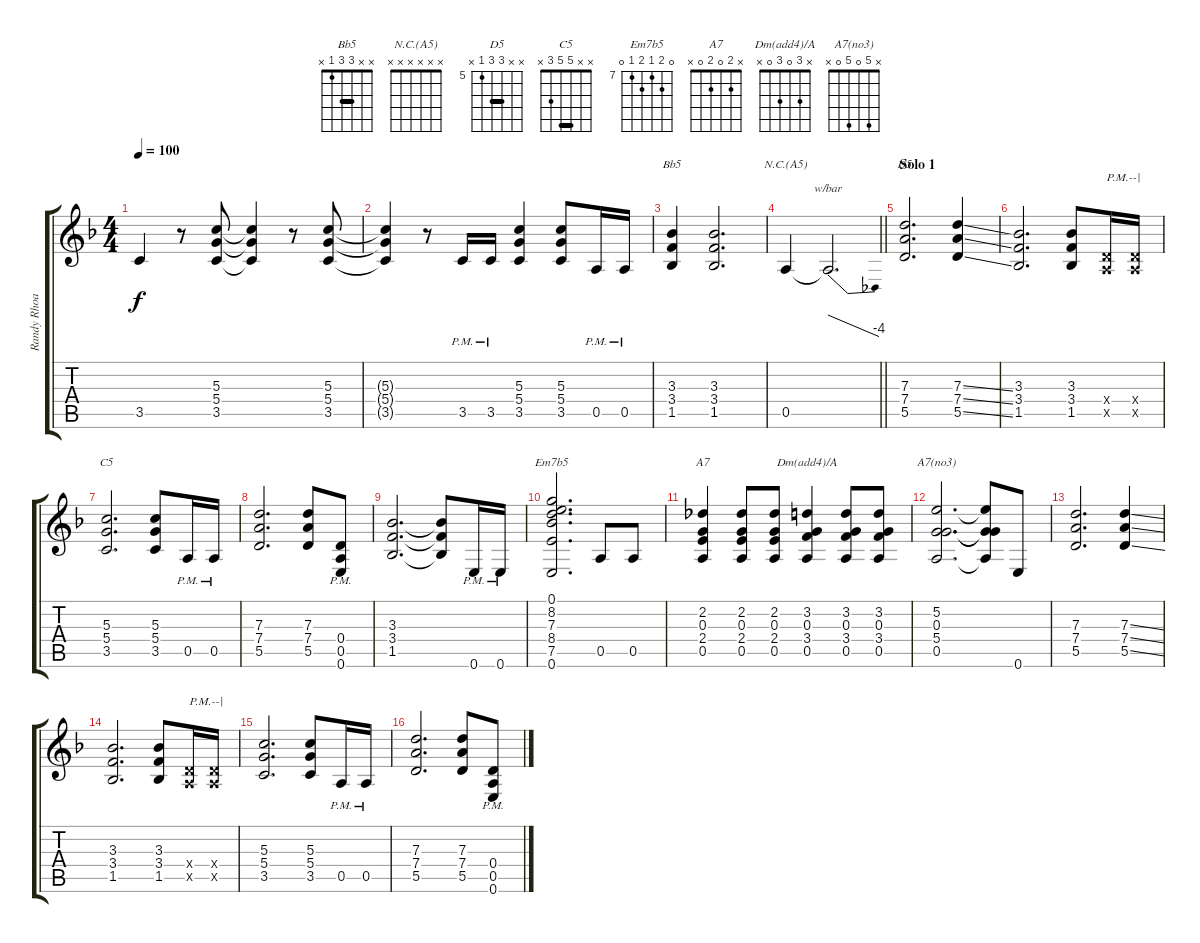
\track ("Randy Rhoads - Rythm" "Randy Rhoa") {instrument distortionguitar}
\staff {score tabs}
\tuning (E4 B3 G3 D3 A2 E2) {hide}
\chord ("Bb5" x x 3 3 1 x) {barre 3}
\chord ("N.C.(A5)" x x x x x x)
\chord ("D5" x x 7 7 5 x) {firstfret 5 barre 7}
\chord ("C5" x x 5 5 3 x) {barre 5}
\chord ("Em7b5" 0 8 7 8 7 0) {firstfret 7}
\chord ("A7" x 2 0 2 0 x)
\chord ("Dm(add4)/A" x 3 0 3 0 x)
\chord ("A7(no3)" x 5 0 5 0 x)
\ts (4 4)
\tempo 100
\clef g2
\ks dminor
3.5.4{dy f} r.8 (5.3 5.4 3.5).8 (5.3{t} 5.4{t} 3.5{t}).4 r.8 (5.3 5.4 3.5).8 |
(5.3{t} 5.4{t} 3.5{t}).4 r.8 3.5{pm}.16 3.5{pm}.16 (5.3 5.4 3.5).4 (5.3 5.4 3.5).8 0.5{pm}.16 0.5{pm}.16 |
(3.3 3.4 1.5).4{ch "Bb5"} (3.3 3.4 1.5).2{d} |
\barLineRight lightlight
0.5.4{ch "N.C.(A5)"} 0.5{t}.2{d tbe (dive default 0 0 60 -16)} |
\section ("" "Solo 1")
(7.3 7.4 5.5).2{d ch "D5" volume 10} (7.3{ss} 7.4{ss} 5.5{ss}).4 |
(3.3 3.4 1.5).2{d} (3.3 3.4 1.5).8 (0.4{x} 0.5{x}).16{txt "P.M.--|"} (0.4{x} 0.5{x}).16 |
(5.3 5.4 3.5).2{d ch "C5"} (5.3 5.4 3.5).8 0.5{pm}.16 0.5{pm}.16 |
(7.3 7.4 5.5).2{d} (7.3 7.4 5.5).8 (0.4{pm} 0.5{pm} 0.6{pm}).8 |
(3.3 3.4 1.5).2{d} (3.3{t} 3.4{t} 1.5{t}).8 0.6{pm}.16 0.6{pm}.16 |
(0.1 8.2 7.3 8.4 7.5 0.6).2{d ch "Em7b5"} 0.5.8 0.5.8 |
(2.2 0.3 2.4 0.5).4{ch "A7"} (2.2 0.3 2.4 0.5).8 (2.2 0.3 2.4 0.5).8 (3.2 0.3 3.4 0.5).4{ch "Dm(add4)/A"} (3.2 0.3 3.4 0.5).8 (3.2 0.3 3.4 0.5).8 |
(5.2 0.3 5.4 0.5).2{d ch "A7(no3)"} (5.2{t} 0.3{t} 5.4{t} 0.5{t}).8 0.6.8 |
(7.3 7.4 5.5).2{d} (7.3{ss} 7.4{ss} 5.5{ss}).4 |
(3.3 3.4 1.5).2{d} (3.3 3.4 1.5).8 (0.4{x} 0.5{x}).16{txt "P.M.--|"} (0.4{x} 0.5{x}).16 |
(5.3 5.4 3.5).2{d} (5.3 5.4 3.5).8 0.5{pm}.16 0.5{pm}.16 |
(7.3 7.4 5.5).2{d} (7.3 7.4 5.5).8 (0.4{pm} 0.5{pm} 0.6{pm}).8
